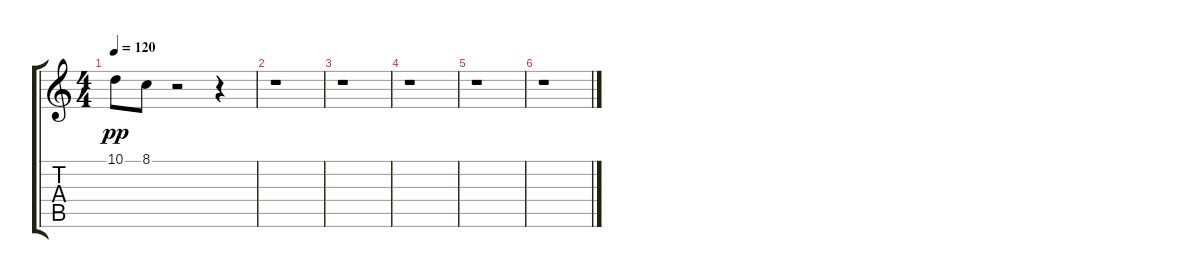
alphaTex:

\track "" {instrument choiraahs}
\staff {score tabs}
\tuning (E4 B3 G3 D3 A2 E2) {hide}
\ts (4 4)
\tempo 120
\clef g2
\ks c
10.1.8{dy pp} 8.1.8 r.2 r.4 |
r.1 |
r.1 |
r.1 |
r.1 |
r.1
